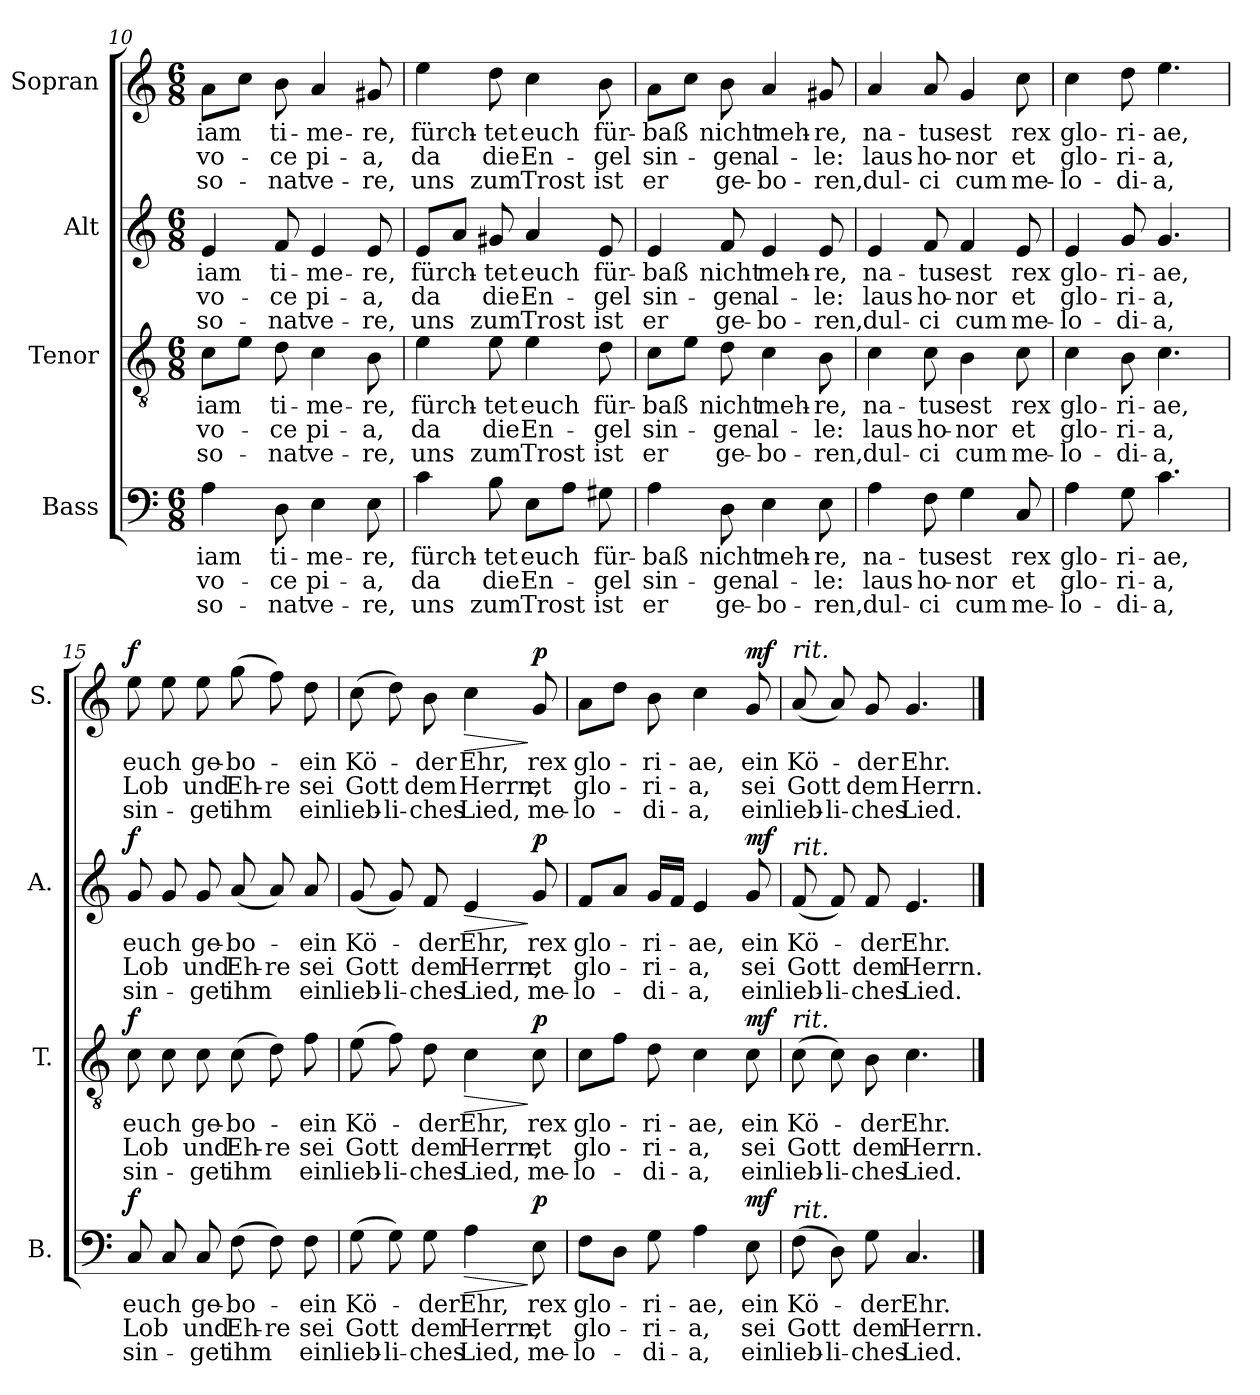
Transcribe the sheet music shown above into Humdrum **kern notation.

**kern	**text	**text	**text	**dynam	**kern	**text	**text	**text	**dynam	**kern	**text	**text	**text	**dynam	**kern	**text	**text	**text	**dynam
*part4	*part4	*part4	*part4	*part4	*part3	*part3	*part3	*part3	*part3	*part2	*part2	*part2	*part2	*part2	*part1	*part1	*part1	*part1	*part1
*staff4	*staff4	*staff4	*staff4	*staff4	*staff3	*staff3	*staff3	*staff3	*staff3	*staff2	*staff2	*staff2	*staff2	*staff2	*staff1	*staff1	*staff1	*staff1	*staff1
*I"Bass	*	*	*	*	*I"Tenor	*	*	*	*	*I"Alt	*	*	*	*	*I"Sopran	*	*	*	*
*I'B.	*	*	*	*	*I'T.	*	*	*	*	*I'A.	*	*	*	*	*I'S.	*	*	*	*
!!LO:PB:g=z
*clefF4	*	*	*	*	*clefGv2	*	*	*	*	*clefG2	*	*	*	*	*clefG2	*	*	*	*
*k[]	*	*	*	*	*k[]	*	*	*	*	*k[]	*	*	*	*	*k[]	*	*	*	*
*C:	*	*	*	*	*C:	*	*	*	*	*C:	*	*	*	*	*C:	*	*	*	*
*M6/8	*	*	*	*	*M6/8	*	*	*	*	*M6/8	*	*	*	*	*M6/8	*	*	*	*
=10	=10	=10	=10	=10	=10	=10	=10	=10	=10	=10	=10	=10	=10	=10	=10	=10	=10	=10	=10
!	!LO:LY:b	!LO:LY:b	!LO:LY:b	!	!	!LO:LY:b	!LO:LY:b	!LO:LY:b	!	!	!LO:LY:b	!LO:LY:b	!LO:LY:b	!	!	!LO:LY:b	!LO:LY:b	!LO:LY:b	!
4A\	iam	vo-	-so-	.	8c\L	iam	vo-	-so-	.	4e/	iam	vo-	-so-	.	8a\L	iam	vo-	-so-	.
.	.	.	.	.	8e\J	.	.	.	.	.	.	.	.	.	8cc\J	.	.	.	.
!	!LO:LY:b	!LO:LY:b	!LO:LY:b	!	!	!LO:LY:b	!LO:LY:b	!LO:LY:b	!	!	!LO:LY:b	!LO:LY:b	!LO:LY:b	!	!	!LO:LY:b	!LO:LY:b	!LO:LY:b	!
8D\	ti-	-ce	-nat	.	8d\	ti-	-ce	-nat	.	8f/	ti-	-ce	-nat	.	8b\	ti-	-ce	-nat	.
!	!LO:LY:b	!LO:LY:b	!LO:LY:b	!	!	!LO:LY:b	!LO:LY:b	!LO:LY:b	!	!	!LO:LY:b	!LO:LY:b	!LO:LY:b	!	!	!LO:LY:b	!LO:LY:b	!LO:LY:b	!
4E\	-me-	pi-	ve-	.	4c\	-me-	pi-	ve-	.	4e/	-me-	pi-	ve-	.	4a/	-me-	pi-	ve-	.
!	!LO:LY:b	!LO:LY:b	!LO:LY:b	!	!	!LO:LY:b	!LO:LY:b	!LO:LY:b	!	!	!LO:LY:b	!LO:LY:b	!LO:LY:b	!	!	!LO:LY:b	!LO:LY:b	!LO:LY:b	!
8E\	-re,	-a,	-re,	.	8B\	-re,	-a,	-re,	.	8e/	-re,	-a,	-re,	.	8g#X/	-re,	-a,	-re,	.
=11	=11	=11	=11	=11	=11	=11	=11	=11	=11	=11	=11	=11	=11	=11	=11	=11	=11	=11	=11
!	!LO:LY:b	!LO:LY:b	!LO:LY:b	!	!	!LO:LY:b	!LO:LY:b	!LO:LY:b	!	!	!LO:LY:b	!LO:LY:b	!LO:LY:b	!	!	!LO:LY:b	!LO:LY:b	!LO:LY:b	!
4c\	fürch-	da	uns	.	4e\	fürch-	da	uns	.	8e/L	fürch-	da	uns	.	4ee\	fürch-	da	uns	.
.	.	.	.	.	.	.	.	.	.	8a/J	.	.	.	.	.	.	.	.	.
!	!LO:LY:b	!LO:LY:b	!LO:LY:b	!	!	!LO:LY:b	!LO:LY:b	!LO:LY:b	!	!	!LO:LY:b	!LO:LY:b	!LO:LY:b	!	!	!LO:LY:b	!LO:LY:b	!LO:LY:b	!
8B\	-tet	die	zum	.	8e\	-tet	die	zum	.	8g#X/	-tet	die	zum	.	8dd\	-tet	die	zum	.
!	!LO:LY:b	!LO:LY:b	!LO:LY:b	!	!	!LO:LY:b	!LO:LY:b	!LO:LY:b	!	!	!LO:LY:b	!LO:LY:b	!LO:LY:b	!	!	!LO:LY:b	!LO:LY:b	!LO:LY:b	!
8E\L	euch	En-	Trost	.	4e\	euch	En-	Trost	.	4a/	euch	En-	Trost	.	4cc\	euch	En-	Trost	.
8A\J	.	.	.	.	.	.	.	.	.	.	.	.	.	.	.	.	.	.	.
!	!LO:LY:b	!LO:LY:b	!LO:LY:b	!	!	!LO:LY:b	!LO:LY:b	!LO:LY:b	!	!	!LO:LY:b	!LO:LY:b	!LO:LY:b	!	!	!LO:LY:b	!LO:LY:b	!LO:LY:b	!
8G#X\	für-	-gel	ist	.	8d\	für-	-gel	ist	.	8e/	für-	-gel	ist	.	8b\	für-	-gel	ist	.
=12	=12	=12	=12	=12	=12	=12	=12	=12	=12	=12	=12	=12	=12	=12	=12	=12	=12	=12	=12
!	!LO:LY:b	!LO:LY:b	!LO:LY:b	!	!	!LO:LY:b	!LO:LY:b	!LO:LY:b	!	!	!LO:LY:b	!LO:LY:b	!LO:LY:b	!	!	!LO:LY:b	!LO:LY:b	!LO:LY:b	!
4A\	-baß	sin-	er	.	8c\L	-baß	sin-	er	.	4e/	-baß	sin-	er	.	8a\L	-baß	sin-	er	.
.	.	.	.	.	8e\J	.	.	.	.	.	.	.	.	.	8cc\J	.	.	.	.
!	!LO:LY:b	!LO:LY:b	!LO:LY:b	!	!	!LO:LY:b	!LO:LY:b	!LO:LY:b	!	!	!LO:LY:b	!LO:LY:b	!LO:LY:b	!	!	!LO:LY:b	!LO:LY:b	!LO:LY:b	!
8D\	nicht	-gen	ge-	.	8d\	nicht	-gen	ge-	.	8f/	nicht	-gen	ge-	.	8b\	nicht	-gen	ge-	.
!	!LO:LY:b	!LO:LY:b	!LO:LY:b	!	!	!LO:LY:b	!LO:LY:b	!LO:LY:b	!	!	!LO:LY:b	!LO:LY:b	!LO:LY:b	!	!	!LO:LY:b	!LO:LY:b	!LO:LY:b	!
4E\	meh-	al-	-bo-	.	4c\	meh-	al-	-bo-	.	4e/	meh-	al-	-bo-	.	4a/	meh-	al-	-bo-	.
!	!LO:LY:b	!LO:LY:b	!LO:LY:b	!	!	!LO:LY:b	!LO:LY:b	!LO:LY:b	!	!	!LO:LY:b	!LO:LY:b	!LO:LY:b	!	!	!LO:LY:b	!LO:LY:b	!LO:LY:b	!
8E\	-re,	-le:	-ren,	.	8B\	-re,	-le:	-ren,	.	8e/	-re,	-le:	-ren,	.	8g#X/	-re,	-le:	-ren,	.
=13	=13	=13	=13	=13	=13	=13	=13	=13	=13	=13	=13	=13	=13	=13	=13	=13	=13	=13	=13
!	!LO:LY:b	!LO:LY:b	!LO:LY:b	!	!	!LO:LY:b	!LO:LY:b	!LO:LY:b	!	!	!LO:LY:b	!LO:LY:b	!LO:LY:b	!	!	!LO:LY:b	!LO:LY:b	!LO:LY:b	!
4A\	na-	laus	dul-	.	4c\	na-	laus	dul-	.	4e/	na-	laus	dul-	.	4a/	na-	laus	dul-	.
!	!LO:LY:b	!LO:LY:b	!LO:LY:b	!	!	!LO:LY:b	!LO:LY:b	!LO:LY:b	!	!	!LO:LY:b	!LO:LY:b	!LO:LY:b	!	!	!LO:LY:b	!LO:LY:b	!LO:LY:b	!
8F\	-tus	ho-	-ci	.	8c\	-tus	ho-	-ci	.	8f/	-tus	ho-	-ci	.	8a/	-tus	ho-	-ci	.
!	!LO:LY:b	!LO:LY:b	!LO:LY:b	!	!	!LO:LY:b	!LO:LY:b	!LO:LY:b	!	!	!LO:LY:b	!LO:LY:b	!LO:LY:b	!	!	!LO:LY:b	!LO:LY:b	!LO:LY:b	!
4G\	est	-nor	cum	.	4B\	est	-nor	cum	.	4f/	est	-nor	cum	.	4g/	est	-nor	cum	.
!	!LO:LY:b	!LO:LY:b	!LO:LY:b	!	!	!LO:LY:b	!LO:LY:b	!LO:LY:b	!	!	!LO:LY:b	!LO:LY:b	!LO:LY:b	!	!	!LO:LY:b	!LO:LY:b	!LO:LY:b	!
8C/	rex	et	me-	.	8c\	rex	et	me-	.	8e/	rex	et	me-	.	8cc\	rex	et	me-	.
=14	=14	=14	=14	=14	=14	=14	=14	=14	=14	=14	=14	=14	=14	=14	=14	=14	=14	=14	=14
!	!LO:LY:b	!LO:LY:b	!LO:LY:b	!	!	!LO:LY:b	!LO:LY:b	!LO:LY:b	!	!	!LO:LY:b	!LO:LY:b	!LO:LY:b	!	!	!LO:LY:b	!LO:LY:b	!LO:LY:b	!
4A\	glo-	glo-	-lo-	.	4c\	glo-	glo-	-lo-	.	4e/	glo-	glo-	-lo-	.	4cc\	glo-	glo-	-lo-	.
!	!LO:LY:b	!LO:LY:b	!LO:LY:b	!	!	!LO:LY:b	!LO:LY:b	!LO:LY:b	!	!	!LO:LY:b	!LO:LY:b	!LO:LY:b	!	!	!LO:LY:b	!LO:LY:b	!LO:LY:b	!
8G\	-ri-	-ri-	-di-	.	8B\	-ri-	-ri-	-di-	.	8g/	-ri-	-ri-	-di-	.	8dd\	-ri-	-ri-	-di-	.
!	!LO:LY:b	!LO:LY:b	!LO:LY:b	!	!	!LO:LY:b	!LO:LY:b	!LO:LY:b	!	!	!LO:LY:b	!LO:LY:b	!LO:LY:b	!	!	!LO:LY:b	!LO:LY:b	!LO:LY:b	!
4.c\	-ae,	-a,	-a,	.	4.c\	-ae,	-a,	-a,	.	4.g/	-ae,	-a,	-a,	.	4.ee\	-ae,	-a,	-a,	.
!!LO:LB:g=z
=15	=15	=15	=15	=15	=15	=15	=15	=15	=15	=15	=15	=15	=15	=15	=15	=15	=15	=15	=15
!	!LO:LY:b	!LO:LY:b	!LO:LY:b	!LO:DY:a	!	!LO:LY:b	!LO:LY:b	!LO:LY:b	!LO:DY:a	!	!LO:LY:b	!LO:LY:b	!LO:LY:b	!LO:DY:a	!	!LO:LY:b	!LO:LY:b	!LO:LY:b	!LO:DY:a
8C/	euch	Lob	sin-	f	8c\	euch	Lob	sin-	f	8g/	euch	Lob	sin-	f	8ee\	euch	Lob	sin-	f
8C/	.	.	.	.	8c\	.	.	.	.	8g/	.	.	.	.	8ee\	.	.	.	.
!	!LO:LY:b	!LO:LY:b	!LO:LY:b	!	!	!LO:LY:b	!LO:LY:b	!LO:LY:b	!	!	!LO:LY:b	!LO:LY:b	!LO:LY:b	!	!	!LO:LY:b	!LO:LY:b	!LO:LY:b	!
8C/	ge-	und	-get	.	8c\	ge-	und	-get	.	8g/	ge-	und	-get	.	8ee\	ge-	und	-get	.
!	!LO:LY:b	!LO:LY:b	!LO:LY:b	!	!	!LO:LY:b	!LO:LY:b	!LO:LY:b	!	!	!LO:LY:b	!LO:LY:b	!LO:LY:b	!	!	!LO:LY:b	!LO:LY:b	!LO:LY:b	!
(>8F\	-bo-	Eh-	ihm	.	(>8c\	-bo-	Eh-	ihm	.	(<8a/	-bo-	Eh-	ihm	.	(>8gg\	-bo-	Eh-	ihm	.
!	!	!LO:LY:b	!	!	!	!	!LO:LY:b	!	!	!	!	!LO:LY:b	!	!	!	!	!LO:LY:b	!	!
8F\)	.	-re	.	.	8d\)	.	-re	.	.	8a/)	.	-re	.	.	8ff\)	.	-re	.	.
!	!LO:LY:b	!LO:LY:b	!LO:LY:b	!	!	!LO:LY:b	!LO:LY:b	!LO:LY:b	!	!	!LO:LY:b	!LO:LY:b	!LO:LY:b	!	!	!LO:LY:b	!LO:LY:b	!LO:LY:b	!
8F\	ein	sei	ein	.	8f\	ein	sei	ein	.	8a/	ein	sei	ein	.	8dd\	ein	sei	ein	.
=16	=16	=16	=16	=16	=16	=16	=16	=16	=16	=16	=16	=16	=16	=16	=16	=16	=16	=16	=16
!	!LO:LY:b	!LO:LY:b	!LO:LY:b	!	!	!LO:LY:b	!LO:LY:b	!LO:LY:b	!	!	!LO:LY:b	!LO:LY:b	!LO:LY:b	!	!	!LO:LY:b	!LO:LY:b	!LO:LY:b	!
(>8G\	Kö-	Gott	lieb-	.	(>8e\	Kö-	Gott	lieb-	.	(<8g/	Kö-	Gott	lieb-	.	(>8cc\	Kö-	Gott	lieb-	.
!	!	!	!LO:LY:b	!	!	!	!	!LO:LY:b	!	!	!	!	!LO:LY:b	!	!	!	!	!LO:LY:b	!
8G\)	.	.	-li-	.	8f\)	.	.	-li-	.	8g/)	.	.	-li-	.	8dd\)	.	.	-li-	.
!	!LO:LY:b	!LO:LY:b	!LO:LY:b	!	!	!LO:LY:b	!LO:LY:b	!LO:LY:b	!	!	!LO:LY:b	!LO:LY:b	!LO:LY:b	!	!	!LO:LY:b	!LO:LY:b	!LO:LY:b	!
8G\	der	dem	-ches	.	8d\	der	dem	-ches	.	8f/	der	dem	-ches	.	8b\	der	dem	-ches	.
!	!LO:LY:b	!LO:LY:b	!LO:LY:b	!LO:HP:b	!	!LO:LY:b	!LO:LY:b	!LO:LY:b	!LO:HP:b	!	!LO:LY:b	!LO:LY:b	!LO:LY:b	!LO:HP:b	!	!LO:LY:b	!LO:LY:b	!LO:LY:b	!LO:HP:b
4A\	Ehr,	Herrn,	Lied,	>	4c\	Ehr,	Herrn,	Lied,	>	4e/	Ehr,	Herrn,	Lied,	>	4cc\	Ehr,	Herrn,	Lied,	>
!	!LO:LY:b	!LO:LY:b	!LO:LY:b	!LO:DY:n=1:a	!	!LO:LY:b	!LO:LY:b	!LO:LY:b	!LO:DY:n=1:a	!	!LO:LY:b	!LO:LY:b	!LO:LY:b	!LO:DY:n=1:a	!	!LO:LY:b	!LO:LY:b	!LO:LY:b	!LO:DY:n=1:a
8E\	rex	et	me-	] p	8c\	rex	et	me-	] p	8g/	rex	et	me-	] p	8g/	rex	et	me-	] p
=17	=17	=17	=17	=17	=17	=17	=17	=17	=17	=17	=17	=17	=17	=17	=17	=17	=17	=17	=17
!	!LO:LY:b	!LO:LY:b	!LO:LY:b	!	!	!LO:LY:b	!LO:LY:b	!LO:LY:b	!	!	!LO:LY:b	!LO:LY:b	!LO:LY:b	!	!	!LO:LY:b	!LO:LY:b	!LO:LY:b	!
8F\L	glo-	glo-	-lo-	.	8c\L	glo-	glo-	-lo-	.	8f/L	glo-	glo-	-lo-	.	8a\L	glo-	glo-	-lo-	.
8D\J	.	.	.	.	8f\J	.	.	.	.	8a/J	.	.	.	.	8dd\J	.	.	.	.
!	!LO:LY:b	!LO:LY:b	!LO:LY:b	!	!	!LO:LY:b	!LO:LY:b	!LO:LY:b	!	!	!LO:LY:b	!LO:LY:b	!LO:LY:b	!	!	!LO:LY:b	!LO:LY:b	!LO:LY:b	!
8G\	-ri-	-ri-	-di-	.	8d\	-ri-	-ri-	-di-	.	16g/LL	-ri-	-ri-	-di-	.	8b\	-ri-	-ri-	-di-	.
.	.	.	.	.	.	.	.	.	.	16f/JJ	.	.	.	.	.	.	.	.	.
!	!LO:LY:b	!LO:LY:b	!LO:LY:b	!	!	!LO:LY:b	!LO:LY:b	!LO:LY:b	!	!	!LO:LY:b	!LO:LY:b	!LO:LY:b	!	!	!LO:LY:b	!LO:LY:b	!LO:LY:b	!
4A\	-ae,	-a,	-a,	.	4c\	-ae,	-a,	-a,	.	4e/	-ae,	-a,	-a,	.	4cc\	-ae,	-a,	-a,	.
!	!LO:LY:b	!LO:LY:b	!LO:LY:b	!LO:DY:a	!	!LO:LY:b	!LO:LY:b	!LO:LY:b	!LO:DY:a	!	!LO:LY:b	!LO:LY:b	!LO:LY:b	!LO:DY:a	!	!LO:LY:b	!LO:LY:b	!LO:LY:b	!LO:DY:a
8E\	ein	sei	ein	mf	8c\	ein	sei	ein	mf	8g/	ein	sei	ein	mf	8g/	ein	sei	ein	mf
=18	=18	=18	=18	=18	=18	=18	=18	=18	=18	=18	=18	=18	=18	=18	=18	=18	=18	=18	=18
!	!	!	!	!	!	!	!	!	!	!	!	!	!	!	!LO:TX:a:i:t=rit.	!	!	!	!
!	!	!	!	!	!	!	!	!	!	!LO:TX:a:i:t=rit.	!	!	!	!	!	!	!	!	!
!	!	!	!	!	!LO:TX:a:i:t=rit.	!	!	!	!	!	!	!	!	!	!	!	!	!	!
!LO:TX:a:i:t=rit.	!	!	!	!	!	!	!	!	!	!	!	!	!	!	!	!	!	!	!
!	!LO:LY:b	!LO:LY:b	!LO:LY:b	!	!	!LO:LY:b	!LO:LY:b	!LO:LY:b	!	!	!LO:LY:b	!LO:LY:b	!LO:LY:b	!	!	!LO:LY:b	!LO:LY:b	!LO:LY:b	!
(>8F\	Kö-	Gott	lieb-	.	(>8c\	Kö-	Gott	lieb-	.	(<8f/	Kö-	Gott	lieb-	.	(<8a/	Kö-	Gott	lieb-	.
!	!	!	!LO:LY:b	!	!	!	!	!LO:LY:b	!	!	!	!	!LO:LY:b	!	!	!	!	!LO:LY:b	!
8D\)	.	.	-li-	.	8c\)	.	.	-li-	.	8f/)	.	.	-li-	.	8a/)	.	.	-li-	.
!	!LO:LY:b	!LO:LY:b	!LO:LY:b	!	!	!LO:LY:b	!LO:LY:b	!LO:LY:b	!	!	!LO:LY:b	!LO:LY:b	!LO:LY:b	!	!	!LO:LY:b	!LO:LY:b	!LO:LY:b	!
8G\	der	dem	-ches	.	8B\	der	dem	-ches	.	8f/	der	dem	-ches	.	8g/	der	dem	-ches	.
!	!LO:LY:b	!LO:LY:b	!LO:LY:b	!	!	!LO:LY:b	!LO:LY:b	!LO:LY:b	!	!	!LO:LY:b	!LO:LY:b	!LO:LY:b	!	!	!LO:LY:b	!LO:LY:b	!LO:LY:b	!
4.C/	Ehr.	Herrn.	Lied.	.	4.c\	Ehr.	Herrn.	Lied.	.	4.e/	Ehr.	Herrn.	Lied.	.	4.g/	Ehr.	Herrn.	Lied.	.
==	==	==	==	==	==	==	==	==	==	==	==	==	==	==	==	==	==	==	==
*-	*-	*-	*-	*-	*-	*-	*-	*-	*-	*-	*-	*-	*-	*-	*-	*-	*-	*-	*-
